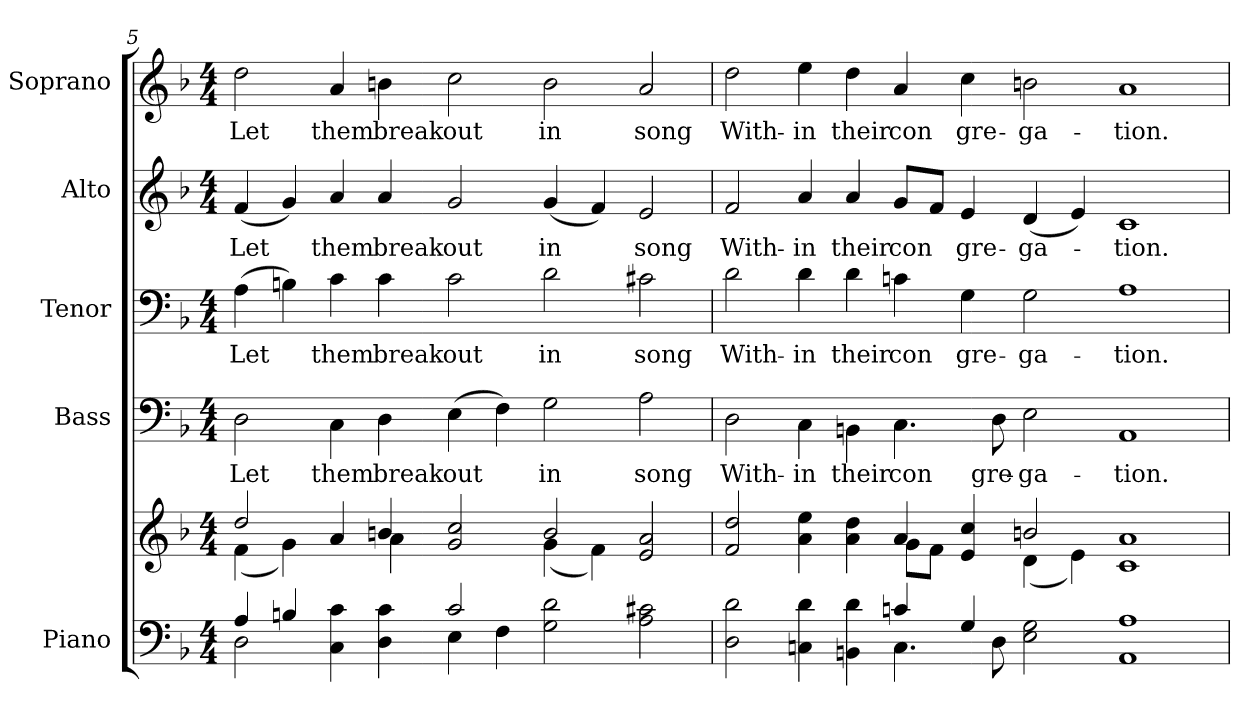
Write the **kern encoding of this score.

**kern	**kern	**kern	**text	**kern	**text	**kern	**text	**kern	**text
*part5	*part5	*part4	*part4	*part3	*part3	*part2	*part2	*part1	*part1
*staff6	*staff5	*staff4	*staff4	*staff3	*staff3	*staff2	*staff2	*staff1	*staff1
*I"Piano	*	*I"Bass	*	*I"Tenor	*	*I"Alto	*	*I"Soprano	*
*I'Pno.	*	*I'B.	*	*I'T.	*	*I'A.	*	*I'S.	*
!!LO:PB:g=z
*clefF4	*clefG2	*clefF4	*	*clefF4	*	*clefG2	*	*clefG2	*
*k[b-]	*k[b-]	*k[b-]	*	*k[b-]	*	*k[b-]	*	*k[b-]	*
*F:	*F:	*F:	*	*F:	*	*F:	*	*F:	*
*M4/4	*M4/4	*M4/4	*	*M4/4	*	*M4/4	*	*M4/4	*
=5	=5	=5	=5	=5	=5	=5	=5	=5	=5
*^	*^	*	*	*	*	*	*	*	*
!	!	!	!	!	!LO:LY:b:color=#000000	!	!	!	!	!	!
!	!	!	!	!	!	!	!LO:LY:b:color=#000000	!	!	!	!
!	!	!	!	!	!	!	!	!	!LO:LY:b:color=#000000	!	!
!	!	!	!	!	!	!	!	!	!	!	!LO:LY:b:color=#000000
4Ai/	2Di\	2ddi/	(4fi\	2Di\	Let	(4Ai\	Let	(4fi/	Let	2ddi\	Let
4Bni/	.	.	4gi\)	.	.	4Bni\)	.	4gi/)	.	.	.
!	!	!	!	!	!LO:LY:b:color=#000000	!	!	!	!	!	!
!	!	!	!	!	!	!	!LO:LY:b:color=#000000	!	!	!	!
!	!	!	!	!	!	!	!	!	!LO:LY:b:color=#000000	!	!
!	!	!	!	!	!	!	!	!	!	!	!LO:LY:b:color=#000000
4Ci\ 4ci	2ryy	4ai/	4ryy	4Ci\	them	4ci\	them	4ai/	them	4ai/	them
!	!	!	!	!	!LO:LY:b:color=#000000	!	!	!	!	!	!
!	!	!	!	!	!	!	!LO:LY:b:color=#000000	!	!	!	!
!	!	!	!	!	!	!	!	!	!LO:LY:b:color=#000000	!	!
!	!	!	!	!	!	!	!	!	!	!	!LO:LY:b:color=#000000
4Di\ 4ci	.	4bni/	4ai\	4Di\	break	4ci\	break	4ai/	break	4bni\	break
!	!	!	!	!	!LO:LY:b:color=#000000	!	!	!	!	!	!
!	!	!	!	!	!	!	!LO:LY:b:color=#000000	!	!	!	!
!	!	!	!	!	!	!	!	!	!LO:LY:b:color=#000000	!	!
!	!	!	!	!	!	!	!	!	!	!	!LO:LY:b:color=#000000
2ci/	4Ei\	2gi/ 2cci	2ryy	(4Ei\	out	2ci\	out	2gi/	out	2cci\	out
.	4Fi\	.	.	4Fi\)	.	.	.	.	.	.	.
!	!	!	!	!	!LO:LY:b:color=#000000	!	!	!	!	!	!
!	!	!	!	!	!	!	!LO:LY:b:color=#000000	!	!	!	!
!	!	!	!	!	!	!	!	!	!LO:LY:b:color=#000000	!	!
!	!	!	!	!	!	!	!	!	!	!	!LO:LY:b:color=#000000
2Gi\ 2di	1ryy	2bi/	(4gi\	2Gi\	in	2di\	in	(4gi/	in	2bi\	in
.	.	.	4fi\)	.	.	.	.	4fi/)	.	.	.
!	!	!	!	!	!LO:LY:b:color=#000000	!	!	!	!	!	!
!	!	!	!	!	!	!	!LO:LY:b:color=#000000	!	!	!	!
!	!	!	!	!	!	!	!	!	!LO:LY:b:color=#000000	!	!
!	!	!	!	!	!	!	!	!	!	!	!LO:LY:b:color=#000000
2Ai\ 2c#Xi	.	2ei/ 2ai	2ryy	2Ai\	song	2c#Xi\	song	2ei/	song	2ai/	song
!!LO:PB:g=z
=6	=6	=6	=6	=6	=6	=6	=6	=6	=6	=6	=6
!	!	!	!	!	!LO:LY:b:color=#000000	!	!	!	!	!	!
!	!	!	!	!	!	!	!LO:LY:b:color=#000000	!	!	!	!
!	!	!	!	!	!	!	!	!	!LO:LY:b:color=#000000	!	!
!	!	!	!	!	!	!	!	!	!	!	!LO:LY:b:color=#000000
2Di\ 2di	1ryy	2fi/ 2ddi	1ryy	2Di\	With-	2di\	With-	2fi/	With-	2ddi\	With-
!	!	!	!	!	!LO:LY:b:color=#000000	!	!	!	!	!	!
!	!	!	!	!	!	!	!LO:LY:b:color=#000000	!	!	!	!
!	!	!	!	!	!	!	!	!	!LO:LY:b:color=#000000	!	!
!	!	!	!	!	!	!	!	!	!	!	!LO:LY:b:color=#000000
4Cni\ 4di	.	4ai\ 4eei	.	4Ci\	-in	4di\	-in	4ai/	-in	4eei\	-in
!	!	!	!	!	!LO:LY:b:color=#000000	!	!	!	!	!	!
!	!	!	!	!	!	!	!LO:LY:b:color=#000000	!	!	!	!
!	!	!	!	!	!	!	!	!	!LO:LY:b:color=#000000	!	!
!	!	!	!	!	!	!	!	!	!	!	!LO:LY:b:color=#000000
4BBni\ 4di	.	4ai\ 4ddi	.	4BBni\	their	4di\	their	4ai/	their	4ddi\	their
!	!	!	!	!	!LO:LY:b:color=#000000	!	!	!	!	!	!
!	!	!	!	!	!	!	!LO:LY:b:color=#000000	!	!	!	!
!	!	!	!	!	!	!	!	!	!LO:LY:b:color=#000000	!	!
!	!	!	!	!	!	!	!	!	!	!	!LO:LY:b:color=#000000
4cni/	4.Ci\	4ai/	8gi\L	4.Ci\	con	4cni\	con	8gi/L	con	4ai/	con
.	.	.	8fi\J	.	.	.	.	8fi/J	.	.	.
!	!	!	!	!	!	!	!LO:LY:b:color=#000000	!	!	!	!
!	!	!	!	!	!	!	!	!	!LO:LY:b:color=#000000	!	!
!	!	!	!	!	!	!	!	!	!	!	!LO:LY:b:color=#000000
4Gi/	.	4ei/ 4cci	4ryy	.	.	4Gi\	gre-	4ei/	gre-	4cci\	gre-
!	!	!	!	!	!LO:LY:b:color=#000000	!	!	!	!	!	!
.	8Di\	.	.	8Di\	gre-	.	.	.	.	.	.
!	!	!	!	!	!LO:LY:b:color=#000000	!	!	!	!	!	!
!	!	!	!	!	!	!	!LO:LY:b:color=#000000	!	!	!	!
!	!	!	!	!	!	!	!	!	!LO:LY:b:color=#000000	!	!
!	!	!	!	!	!	!	!	!	!	!	!LO:LY:b:color=#000000
2Ei\ 2Gi	1.ryy	2bni/	(4di\	2Ei\	-ga-	2Gi\	-ga-	(4di/	-ga-	2bni\	-ga-
.	.	.	4ei\)	.	.	.	.	4ei/)	.	.	.
!	!	!	!	!	!LO:LY:b:color=#000000	!	!	!	!	!	!
!	!	!	!	!	!	!	!LO:LY:b:color=#000000	!	!	!	!
!	!	!	!	!	!	!	!	!	!LO:LY:b:color=#000000	!	!
!	!	!	!	!	!	!	!	!	!	!	!LO:LY:b:color=#000000
1AAi 1Ai	.	1ci 1ai	1ryy	1AAi	-tion.	1Ai	-tion.	1ci	-tion.	1ai	-tion.
*v	*v	*	*	*	*	*	*	*	*	*	*
*	*v	*v	*	*	*	*	*	*	*	*
=	=	=	=	=	=	=	=	=	=
*-	*-	*-	*-	*-	*-	*-	*-	*-	*-
